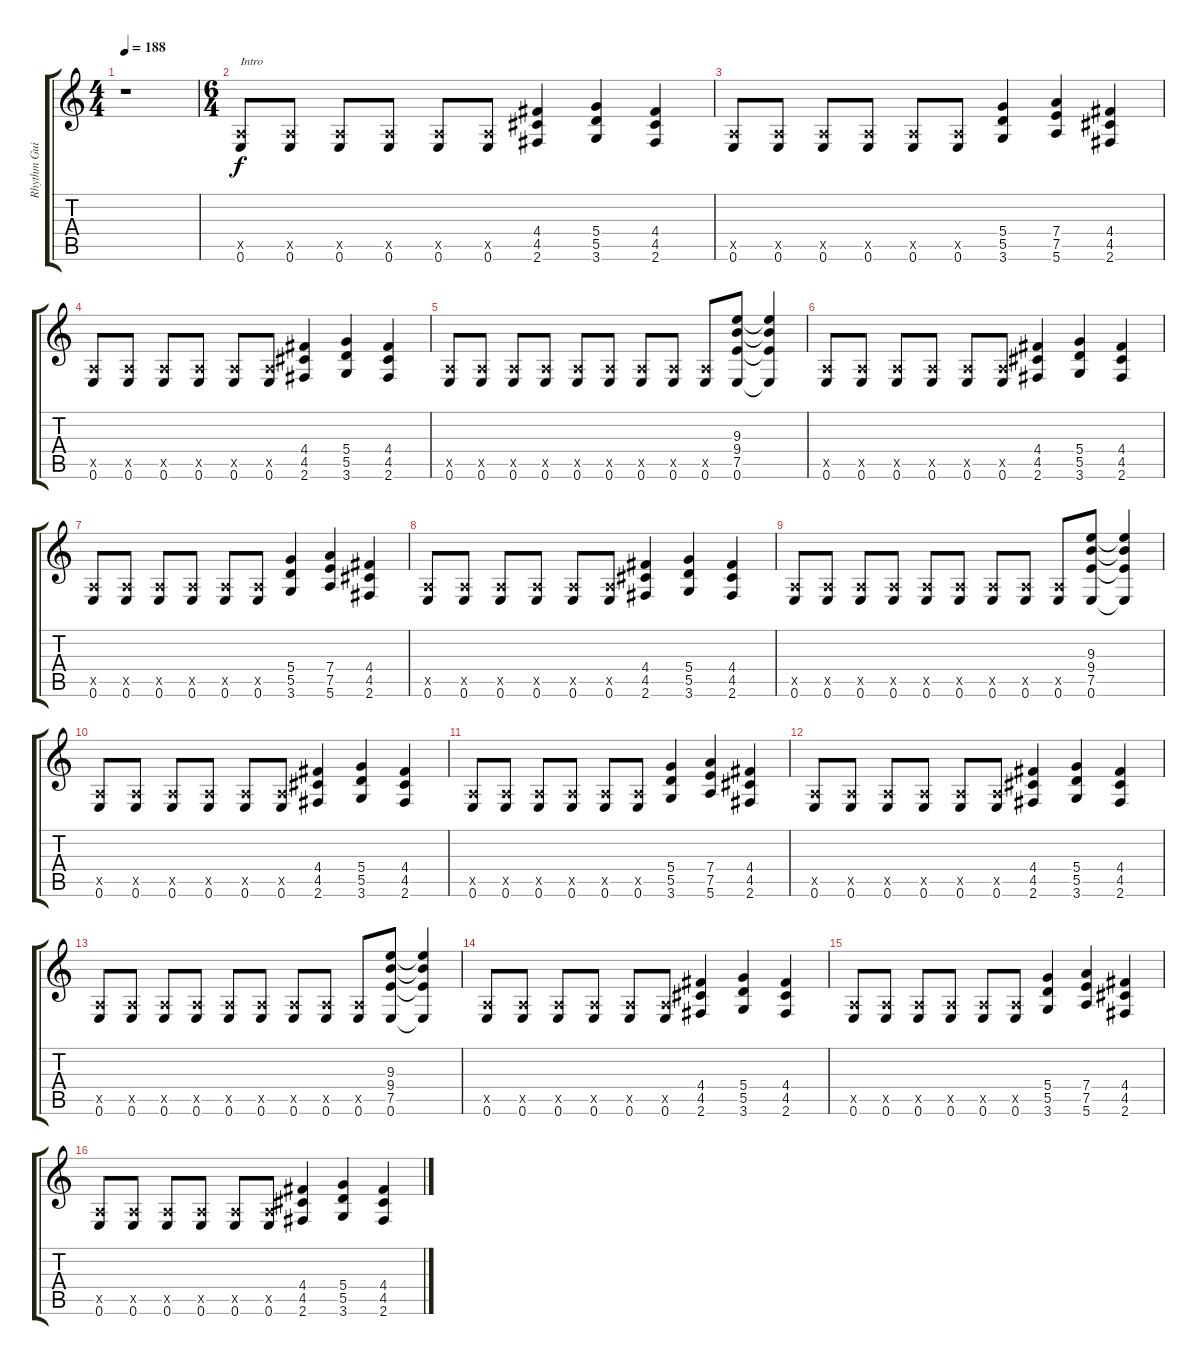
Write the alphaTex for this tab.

\track ("Rhythm Guitar 1" "Rhythm Gui") {instrument distortionguitar}
\staff {score tabs}
\tuning (E4 B3 G3 D3 A2 E2) {hide}
\ts (4 4)
\tempo 188
\tempo 172
\tempo 188
\clef g2
\ks c
r.1{dy f instrument distortionguitar} |
\ts (6 4)
(0.5{x} 0.6).8{txt "Intro"} (0.5{x} 0.6).8 (0.5{x} 0.6).8 (0.5{x} 0.6).8 (0.5{x} 0.6).8 (0.5{x} 0.6).8 (4.4 4.5 2.6).4 (5.4 5.5 3.6).4 (4.4 4.5 2.6).4 |
(0.5{x} 0.6).8 (0.5{x} 0.6).8 (0.5{x} 0.6).8 (0.5{x} 0.6).8 (0.5{x} 0.6).8 (0.5{x} 0.6).8 (5.4 5.5 3.6).4 (7.4 7.5 5.6).4 (4.4 4.5 2.6).4 |
(0.5{x} 0.6).8 (0.5{x} 0.6).8 (0.5{x} 0.6).8 (0.5{x} 0.6).8 (0.5{x} 0.6).8 (0.5{x} 0.6).8 (4.4 4.5 2.6).4 (5.4 5.5 3.6).4 (4.4 4.5 2.6).4 |
(0.5{x} 0.6).8 (0.5{x} 0.6).8 (0.5{x} 0.6).8 (0.5{x} 0.6).8 (0.5{x} 0.6).8 (0.5{x} 0.6).8 (0.5{x} 0.6).8 (0.5{x} 0.6).8 (0.5{x} 0.6).8 (9.3 9.4 7.5 0.6).8 (9.3{t} 9.4{t} 7.5{t} 0.6{t}).4 |
(0.5{x} 0.6).8 (0.5{x} 0.6).8 (0.5{x} 0.6).8 (0.5{x} 0.6).8 (0.5{x} 0.6).8 (0.5{x} 0.6).8 (4.4 4.5 2.6).4 (5.4 5.5 3.6).4 (4.4 4.5 2.6).4 |
(0.5{x} 0.6).8 (0.5{x} 0.6).8 (0.5{x} 0.6).8 (0.5{x} 0.6).8 (0.5{x} 0.6).8 (0.5{x} 0.6).8 (5.4 5.5 3.6).4 (7.4 7.5 5.6).4 (4.4 4.5 2.6).4 |
(0.5{x} 0.6).8 (0.5{x} 0.6).8 (0.5{x} 0.6).8 (0.5{x} 0.6).8 (0.5{x} 0.6).8 (0.5{x} 0.6).8 (4.4 4.5 2.6).4 (5.4 5.5 3.6).4 (4.4 4.5 2.6).4 |
(0.5{x} 0.6).8 (0.5{x} 0.6).8 (0.5{x} 0.6).8 (0.5{x} 0.6).8 (0.5{x} 0.6).8 (0.5{x} 0.6).8 (0.5{x} 0.6).8 (0.5{x} 0.6).8 (0.5{x} 0.6).8 (9.3 9.4 7.5 0.6).8 (9.3{t} 9.4{t} 7.5{t} 0.6{t}).4 |
(0.5{x} 0.6).8 (0.5{x} 0.6).8 (0.5{x} 0.6).8 (0.5{x} 0.6).8 (0.5{x} 0.6).8 (0.5{x} 0.6).8 (4.4 4.5 2.6).4 (5.4 5.5 3.6).4 (4.4 4.5 2.6).4 |
(0.5{x} 0.6).8 (0.5{x} 0.6).8 (0.5{x} 0.6).8 (0.5{x} 0.6).8 (0.5{x} 0.6).8 (0.5{x} 0.6).8 (5.4 5.5 3.6).4 (7.4 7.5 5.6).4 (4.4 4.5 2.6).4 |
(0.5{x} 0.6).8 (0.5{x} 0.6).8 (0.5{x} 0.6).8 (0.5{x} 0.6).8 (0.5{x} 0.6).8 (0.5{x} 0.6).8 (4.4 4.5 2.6).4 (5.4 5.5 3.6).4 (4.4 4.5 2.6).4 |
(0.5{x} 0.6).8 (0.5{x} 0.6).8 (0.5{x} 0.6).8 (0.5{x} 0.6).8 (0.5{x} 0.6).8 (0.5{x} 0.6).8 (0.5{x} 0.6).8 (0.5{x} 0.6).8 (0.5{x} 0.6).8 (9.3 9.4 7.5 0.6).8 (9.3{t} 9.4{t} 7.5{t} 0.6{t}).4 |
(0.5{x} 0.6).8 (0.5{x} 0.6).8 (0.5{x} 0.6).8 (0.5{x} 0.6).8 (0.5{x} 0.6).8 (0.5{x} 0.6).8 (4.4 4.5 2.6).4 (5.4 5.5 3.6).4 (4.4 4.5 2.6).4 |
(0.5{x} 0.6).8 (0.5{x} 0.6).8 (0.5{x} 0.6).8 (0.5{x} 0.6).8 (0.5{x} 0.6).8 (0.5{x} 0.6).8 (5.4 5.5 3.6).4 (7.4 7.5 5.6).4 (4.4 4.5 2.6).4 |
(0.5{x} 0.6).8 (0.5{x} 0.6).8 (0.5{x} 0.6).8 (0.5{x} 0.6).8 (0.5{x} 0.6).8 (0.5{x} 0.6).8 (4.4 4.5 2.6).4 (5.4 5.5 3.6).4 (4.4 4.5 2.6).4
